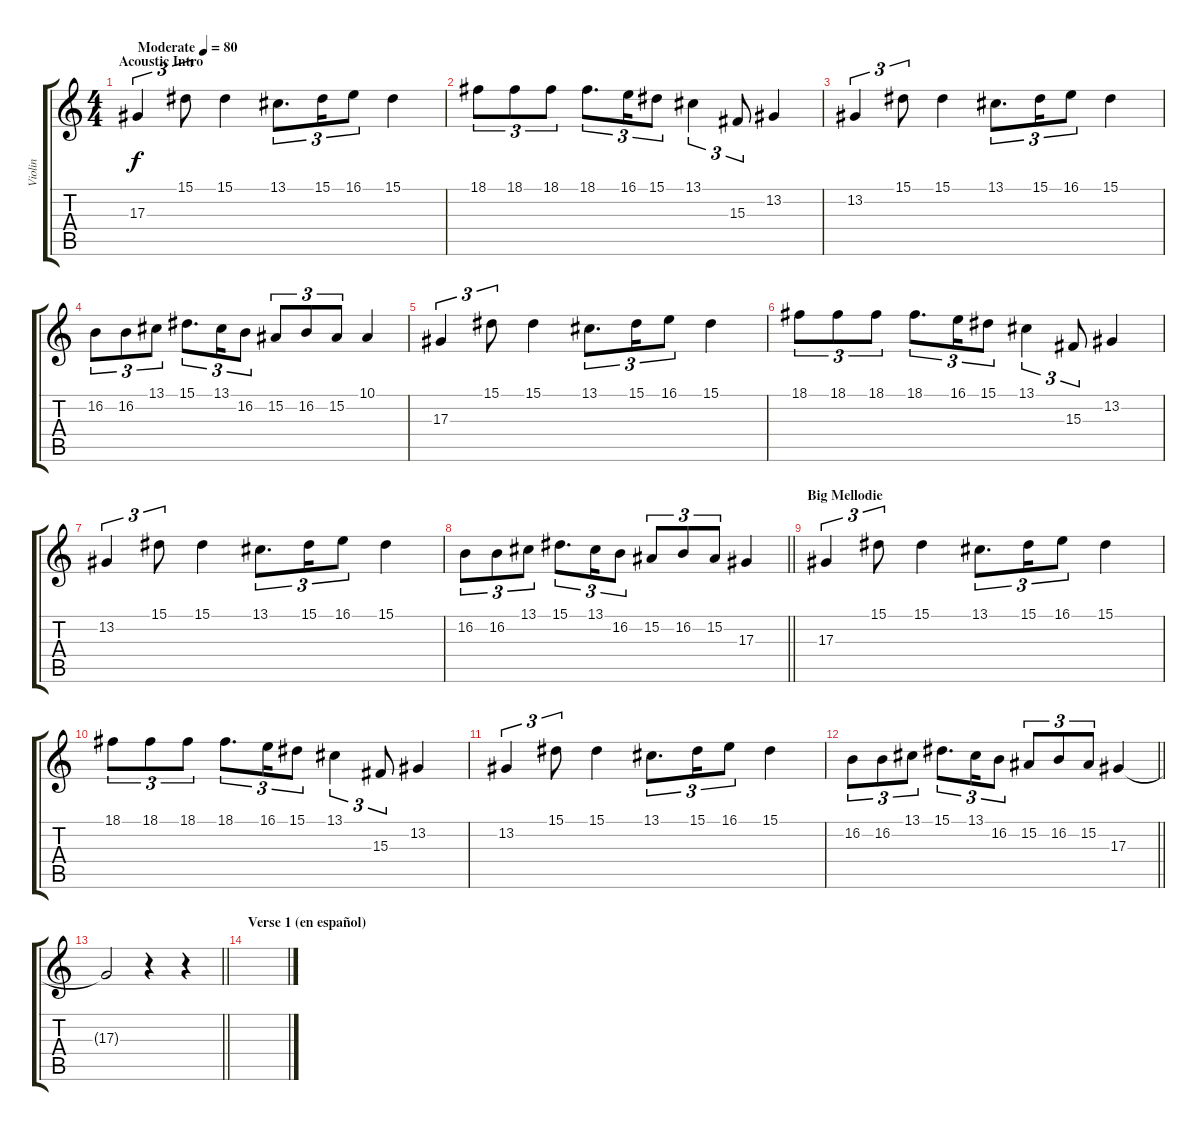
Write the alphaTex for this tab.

\track ("Violin" "Violin") {instrument fiddle}
\staff {score tabs}
\tuning (C4 G3 Eb3 Bb2 F2 C2) {hide}
\ts (4 4)
\section ("" "Acoustic Intro")
\tempo (80 "Moderate")
\clef g2
\ks c
17.3.4{tu (3 2) dy f instrument fiddle} 15.1.8{tu (3 2)} 15.1.4 13.1.8{d tu (3 2)} 15.1.16{tu (3 2)} 16.1.8{tu (3 2)} 15.1.4 |
18.1.8{tu (3 2)} 18.1.8{tu (3 2)} 18.1.8{tu (3 2)} 18.1.8{d tu (3 2)} 16.1.16{tu (3 2)} 15.1.8{tu (3 2)} 13.1.4{tu (3 2)} 15.3.8{tu (3 2)} 13.2.4 |
13.2.4{tu (3 2)} 15.1.8{tu (3 2)} 15.1.4 13.1.8{d tu (3 2)} 15.1.16{tu (3 2)} 16.1.8{tu (3 2)} 15.1.4 |
16.2.8{tu (3 2)} 16.2.8{tu (3 2)} 13.1.8{tu (3 2)} 15.1.8{d tu (3 2)} 13.1.16{tu (3 2)} 16.2.8{tu (3 2)} 15.2.8{tu (3 2)} 16.2.8{tu (3 2)} 15.2.8{tu (3 2)} 10.1.4 |
17.3.4{tu (3 2)} 15.1.8{tu (3 2)} 15.1.4 13.1.8{d tu (3 2)} 15.1.16{tu (3 2)} 16.1.8{tu (3 2)} 15.1.4 |
18.1.8{tu (3 2)} 18.1.8{tu (3 2)} 18.1.8{tu (3 2)} 18.1.8{d tu (3 2)} 16.1.16{tu (3 2)} 15.1.8{tu (3 2)} 13.1.4{tu (3 2)} 15.3.8{tu (3 2)} 13.2.4 |
13.2.4{tu (3 2)} 15.1.8{tu (3 2)} 15.1.4 13.1.8{d tu (3 2)} 15.1.16{tu (3 2)} 16.1.8{tu (3 2)} 15.1.4 |
\barLineRight lightlight
16.2.8{tu (3 2)} 16.2.8{tu (3 2)} 13.1.8{tu (3 2)} 15.1.8{d tu (3 2)} 13.1.16{tu (3 2)} 16.2.8{tu (3 2)} 15.2.8{tu (3 2)} 16.2.8{tu (3 2)} 15.2.8{tu (3 2)} 17.3.4 |
\section ("" "Big Mellodie")
17.3.4{tu (3 2)} 15.1.8{tu (3 2)} 15.1.4 13.1.8{d tu (3 2)} 15.1.16{tu (3 2)} 16.1.8{tu (3 2)} 15.1.4 |
18.1.8{tu (3 2)} 18.1.8{tu (3 2)} 18.1.8{tu (3 2)} 18.1.8{d tu (3 2)} 16.1.16{tu (3 2)} 15.1.8{tu (3 2)} 13.1.4{tu (3 2)} 15.3.8{tu (3 2)} 13.2.4 |
13.2.4{tu (3 2)} 15.1.8{tu (3 2)} 15.1.4 13.1.8{d tu (3 2)} 15.1.16{tu (3 2)} 16.1.8{tu (3 2)} 15.1.4 |
\barLineRight lightlight
16.2.8{tu (3 2)} 16.2.8{tu (3 2)} 13.1.8{tu (3 2)} 15.1.8{d tu (3 2)} 13.1.16{tu (3 2)} 16.2.8{tu (3 2)} 15.2.8{tu (3 2)} 16.2.8{tu (3 2)} 15.2.8{tu (3 2)} 17.3.4 |
\barLineRight lightlight
17.3{t}.2 r.4 r.4 |
\section ("" "Verse 1 (en español)")
